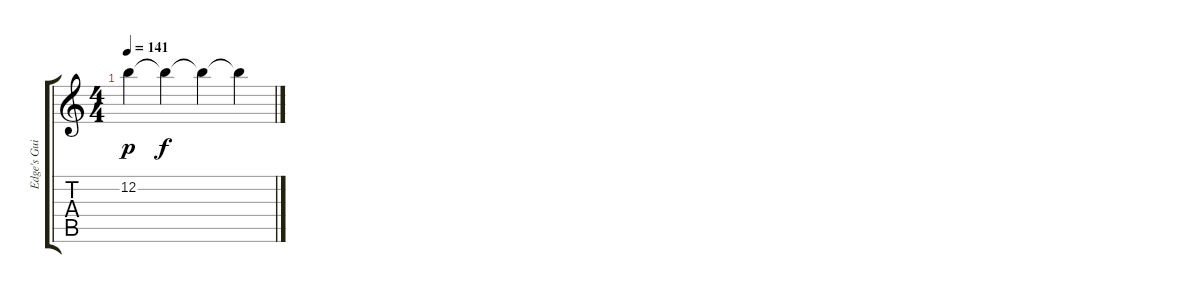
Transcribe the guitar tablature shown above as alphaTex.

\track ("Edge's Guitar" "Edge's Gui") {instrument overdrivenguitar}
\staff {score tabs}
\tuning (E4 B3 G3 D3 A2 E2) {hide}
\ts (4 4)
\tempo 141
\clef g2
\ks c
12.2.4{dy p} 12.2{t}.4{dy f} 12.2{t}.4 12.2{t}.4
